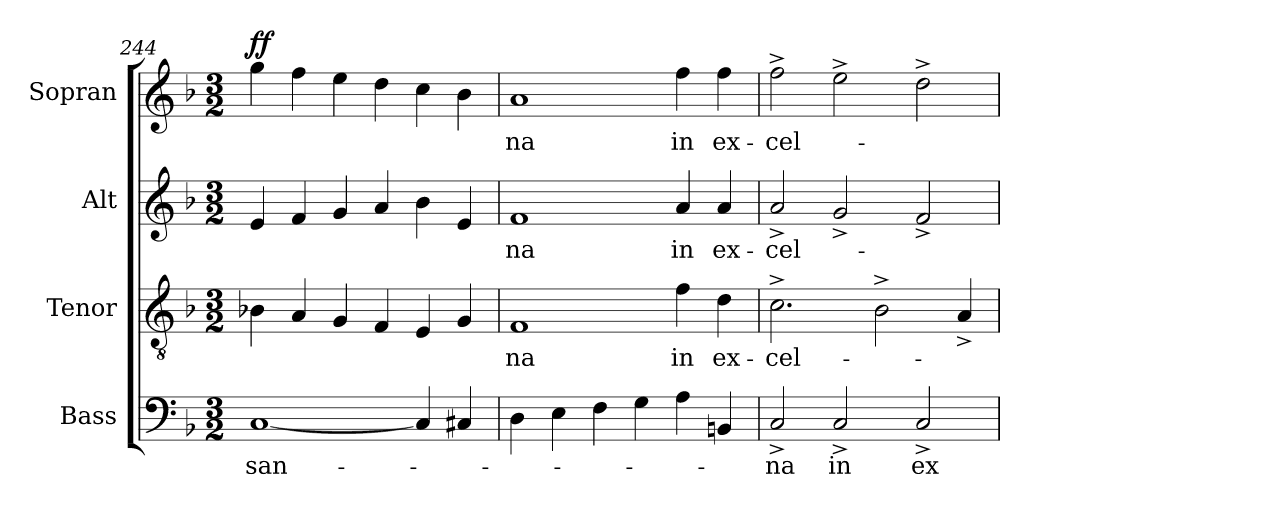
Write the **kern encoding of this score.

**kern	**text	**kern	**text	**kern	**text	**kern	**text	**dynam
*part4	*part4	*part3	*part3	*part2	*part2	*part1	*part1	*part1
*staff4	*staff4	*staff3	*staff3	*staff2	*staff2	*staff1	*staff1	*staff1
*I"Bass	*	*I"Tenor	*	*I"Alt	*	*I"Sopran	*	*
*I'B.	*	*I'T.	*	*I'A.	*	*I'S.	*	*
*clefF4	*	*clefGv2	*	*clefG2	*	*clefG2	*	*
*k[b-]	*	*k[b-]	*	*k[b-]	*	*k[b-]	*	*
*F:	*	*F:	*	*F:	*	*F:	*	*
*M3/2	*	*M3/2	*	*M3/2	*	*M3/2	*	*
=244	=244	=244	=244	=244	=244	=244	=244	=244
!	!LO:LY:b	!	!	!	!	!	!	!LO:DY:a
[1C	-san-	4B-X\	.	4e/	.	4gg\	.	ff
.	.	4A/	.	4f/	.	4ff\	.	.
.	.	4G/	.	4g/	.	4ee\	.	.
.	.	4F/	.	4a/	.	4dd\	.	.
4C/]	.	4E/	.	4b-\	.	4cc\	.	.
4C#X/	.	4G/	.	4e/	.	4b-\	.	.
=245	=245	=245	=245	=245	=245	=245	=245	=245
!	!	!	!LO:LY:b	!	!LO:LY:b	!	!LO:LY:b	!
4D\	.	1F	-na	1f	-na	1a	-na	.
4E\	.	.	.	.	.	.	.	.
4F\	.	.	.	.	.	.	.	.
4G\	.	.	.	.	.	.	.	.
!	!	!	!LO:LY:b	!	!LO:LY:b	!	!LO:LY:b	!
4A\	.	4f\	in	4a/	in	4ff\	in	.
!	!	!	!LO:LY:b	!	!LO:LY:b	!	!LO:LY:b	!
4BBn/	.	4d\	ex-	4a/	ex-	4ff\	ex-	.
=246	=246	=246	=246	=246	=246	=246	=246	=246
!	!LO:LY:b	!	!LO:LY:b	!	!LO:LY:b	!	!LO:LY:b	!
2C^>/	-na	2.c^>\	-cel-	2a^>/	-cel-	2ff^>\	-cel-	.
!	!LO:LY:b	!	!	!	!	!	!	!
2C^>/	in	.	.	2g^>/	.	2ee^>\	.	.
.	.	2B-^>\	.	.	.	.	.	.
!	!LO:LY:b	!	!	!	!	!	!	!
2C^>/	ex-	.	.	2f^>/	.	2dd^>\	.	.
.	.	4A^>/	.	.	.	.	.	.
=	=	=	=	=	=	=	=	=
*-	*-	*-	*-	*-	*-	*-	*-	*-
